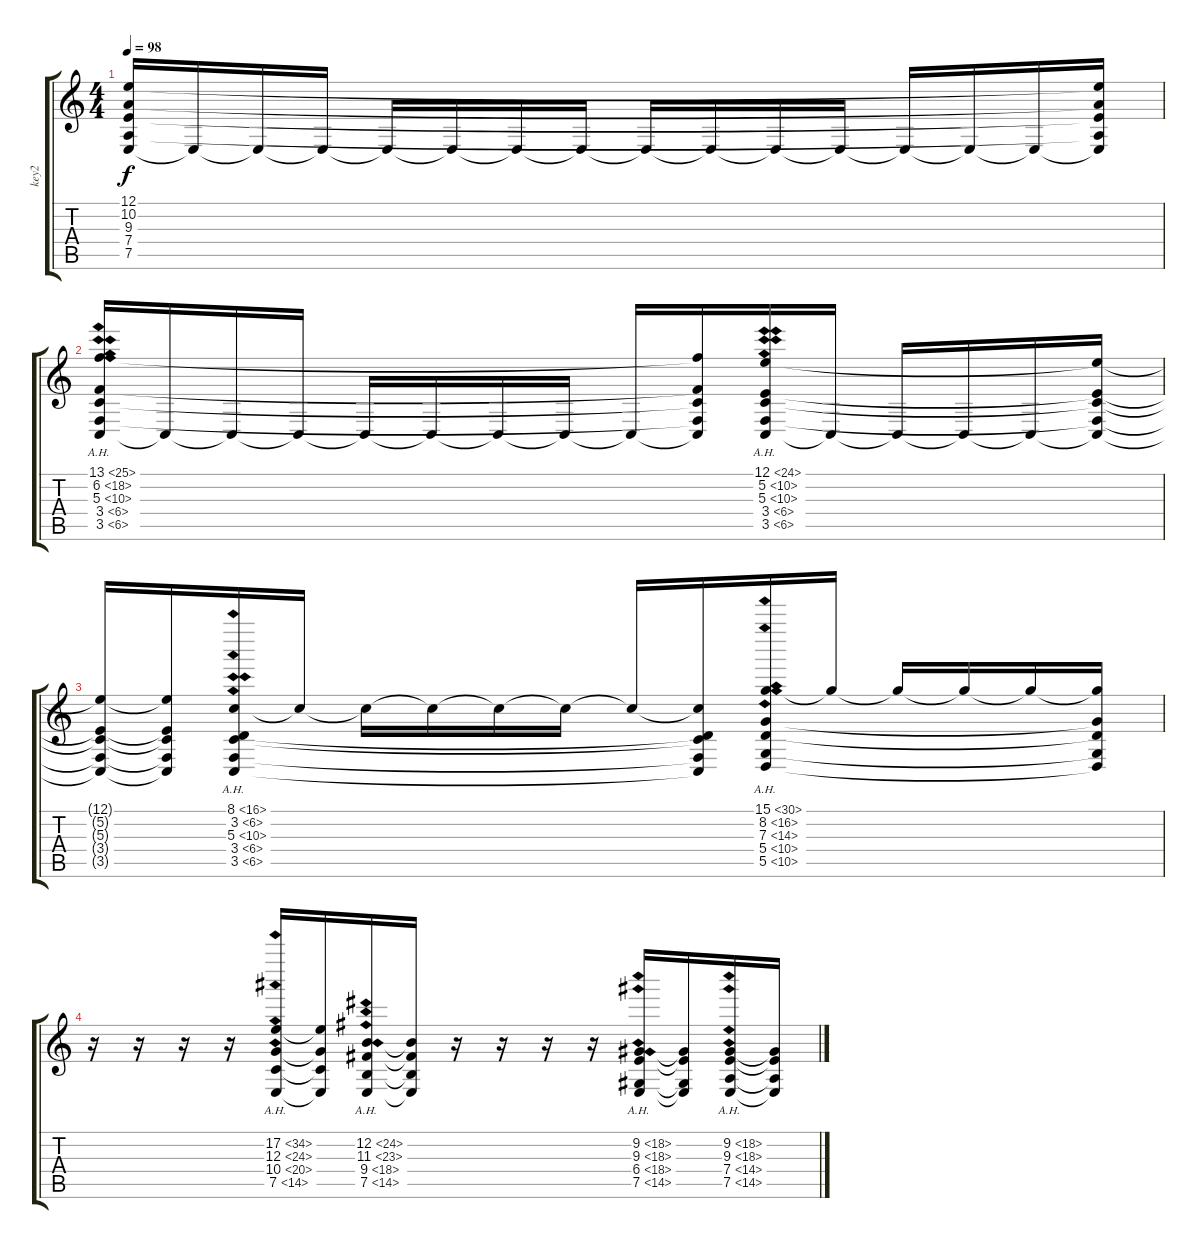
\track ("key2" "key2") {instrument stringensemble1}
\staff {score tabs}
\tuning (E4 B3 G3 D3 A2 E2) {hide}
\ts (4 4)
\tempo 98
\clef g2
\ks c
(12.1{t} 10.2{t} 9.3{t} 7.4{t} 7.5{t}).16{dy f} 7.5{t}.16 7.5{t}.16 7.5{t}.16 7.5{t}.16 7.5{t}.16 7.5{t}.16 7.5{t}.16 7.5{t}.16 7.5{t}.16 7.5{t}.16 7.5{t}.16 7.5{t}.16 7.5{t}.16 7.5{t}.16 (12.1{t} 10.2{t} 9.3{t} 7.4{t} 7.5{t}).16 |
(13.1{ah 12} 6.2{ah 12} 5.3{ah 5} 3.4{ah 3} 3.5{ah 3}).16 3.5{t}.16 3.5{t}.16 3.5{t}.16 3.5{t}.16 3.5{t}.16 3.5{t}.16 3.5{t}.16 3.5{t}.16 (13.1{t} 6.2{t} 5.3{t} 3.4{t} 3.5{t}).16 (12.1{ah 12} 5.2{ah 5} 5.3{ah 5} 3.4{ah 3} 3.5{ah 3}).16 3.5{t}.16 3.5{t}.16 3.5{t}.16 3.5{t}.16 (12.1{t} 5.2{t} 5.3{t} 3.4{t} 3.5{t}).16 |
(12.1{t} 5.2{t} 5.3{t} 3.4{t} 3.5{t}).16 (12.1{t} 5.2{t} 5.3{t} 3.4{t} 3.5{t}).16 (8.1{ah 8} 3.2{ah 3} 5.3{ah 5} 3.4{ah 3} 3.5{ah 3}).16 8.1{t}.16 8.1{t}.16 8.1{t}.16 8.1{t}.16 8.1{t}.16 8.1{t}.16 (8.1{t} 3.2{t} 5.3{t} 3.4{t} 3.5{t}).16 (15.1{ah 15} 8.2{ah 8} 7.3{ah 7} 5.4{ah 5} 5.5{ah 5}).16 15.1{t}.16 15.1{t}.16 15.1{t}.16 15.1{t}.16 (15.1{t} 8.2{t} 7.3{t} 5.4{t} 5.5{t}).16 |
r.16 r.16 r.16 r.16 (17.2{ah 17} 12.3{ah 12} 10.4{ah 10} 7.5{ah 7}).16 (17.2{t} 12.3{t} 10.4{t} 7.5{t}).16 (12.2{ah 12} 11.3{ah 12} 9.4{ah 9} 7.5{ah 7}).16 (12.2{t} 11.3{t} 9.4{t} 7.5{t}).16 r.16 r.16 r.16 r.16 (9.2{ah 9} 9.3{ah 9} 6.4{ah 12} 7.5{ah 7}).16 (9.2{t} 9.3{t} 6.4{t} 7.5{t}).16 (9.2{ah 9} 9.3{ah 9} 7.4{ah 7} 7.5{ah 7}).16 (9.2{t} 9.3{t} 7.4{t} 7.5{t}).16
